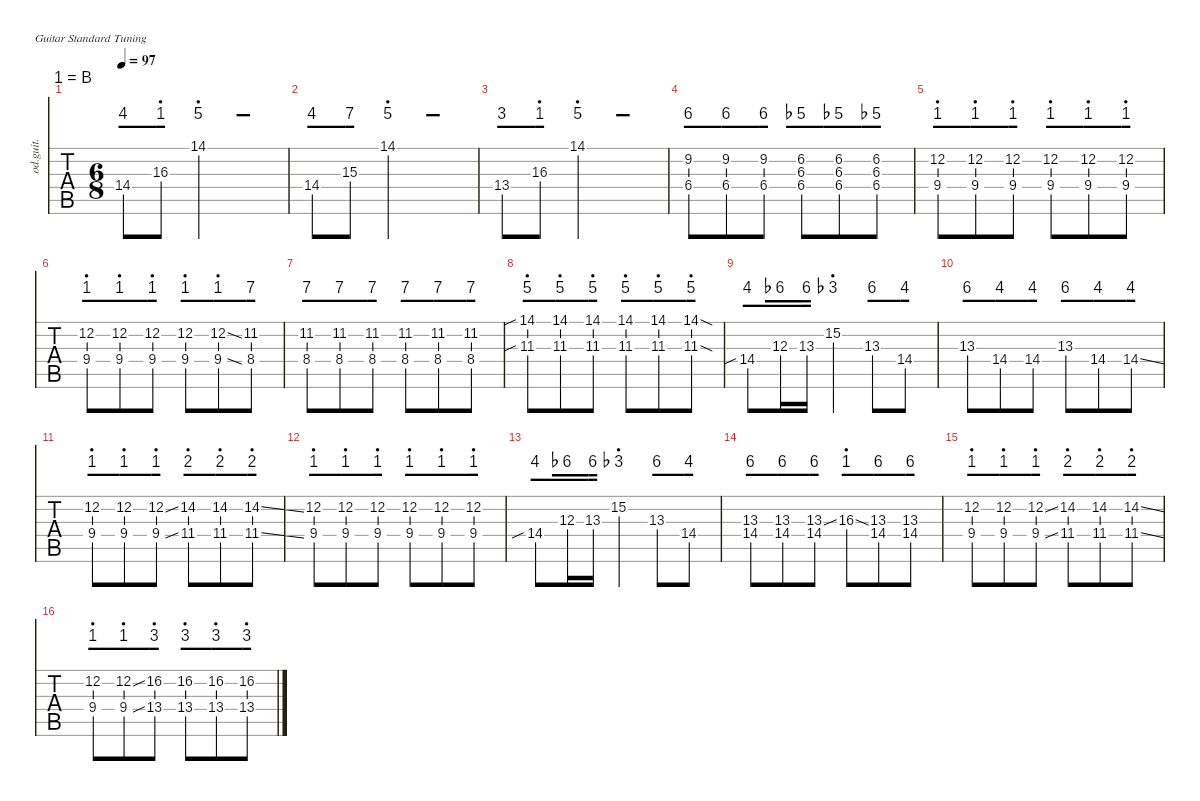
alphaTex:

\defaultSystemsLayout 4
\hideDynamics
\bracketExtendMode nobrackets
\chordDiagramsInScore
\track ("Overdriven Guitar" "od.guit.") {instrument overdrivenguitar}
\staff {tabs numbered}
\tuning (E4 B3 G3 D3 A2 E2)
\ts (6 8)
\tempo 97
\clef g2
\ks b
14.4{acc forcenatural}.8{dy mf} 16.3{acc forcenatural}.8 14.1{acc #}.2 |
14.4{acc forcenatural}.8 15.3{acc #}.8 14.1{acc #}.2 |
13.4{acc #}.8 16.3{acc forcenatural}.8 14.1{acc #}.2 |
(9.2{acc #} 6.4{acc #}).8 (9.2{acc #} 6.4{acc #}).8 (9.2{acc #} 6.4{acc #}).8 (6.2{acc forcenatural} 6.3{acc #} 6.4{acc #}).8 (6.2{acc forcenatural} 6.3{acc #} 6.4{acc #}).8 (6.2{acc forcenatural} 6.3{acc #} 6.4{acc #}).8 |
(12.2{acc forcenatural} 9.4{acc forcenatural}).8 (12.2{acc forcenatural} 9.4{acc forcenatural}).8 (12.2{acc forcenatural} 9.4{acc forcenatural}).8 (12.2{acc forcenatural} 9.4{acc forcenatural}).8 (12.2{acc forcenatural} 9.4{acc forcenatural}).8 (12.2{acc forcenatural} 9.4{acc forcenatural}).8 |
(12.2{acc forcenatural} 9.4{acc forcenatural}).8 (12.2{acc forcenatural} 9.4{acc forcenatural}).8 (12.2{acc forcenatural} 9.4{acc forcenatural}).8 (12.2{acc forcenatural} 9.4{acc forcenatural}).8 (12.2{ss acc forcenatural} 9.4{ss acc forcenatural}).8 (11.2{acc #} 8.4{acc #}).8 |
(11.2{acc #} 8.4{acc #}).8 (11.2{acc #} 8.4{acc #}).8 (11.2{acc #} 8.4{acc #}).8 (11.2{acc #} 8.4{acc #}).8 (11.2{acc #} 8.4{acc #}).8 (11.2{acc #} 8.4{acc #}).8 |
(14.1{sib acc #} 11.3{sib acc #}).8 (14.1{acc #} 11.3{acc #}).8 (14.1{acc #} 11.3{acc #}).8 (14.1{acc #} 11.3{acc #}).8 (14.1{acc #} 11.3{acc #}).8 (14.1{sod acc #} 11.3{sod acc #}).8 |
14.4{sib acc forcenatural}.8 12.3{acc forcenatural}.16 13.3{acc #}.16 15.2{acc forcenatural}.4 13.3{acc #}.8 14.4{acc forcenatural}.8 |
13.3{acc #}.8 14.4{acc forcenatural}.8 14.4{acc forcenatural}.8 13.3{acc #}.8 14.4{acc forcenatural}.8 14.4{ss acc forcenatural}.8 |
(12.2{acc forcenatural} 9.4{acc forcenatural}).8 (12.2{acc forcenatural} 9.4{acc forcenatural}).8 (12.2{ss acc forcenatural} 9.4{ss acc forcenatural}).8 (14.2{acc #} 11.4{acc #}).8 (14.2{acc #} 11.4{acc #}).8 (14.2{ss acc #} 11.4{ss acc #}).8 |
(12.2{acc forcenatural} 9.4{acc forcenatural}).8 (12.2{acc forcenatural} 9.4{acc forcenatural}).8 (12.2{acc forcenatural} 9.4{acc forcenatural}).8 (12.2{acc forcenatural} 9.4{acc forcenatural}).8 (12.2{acc forcenatural} 9.4{acc forcenatural}).8 (12.2{acc forcenatural} 9.4{acc forcenatural}).8 |
14.4{sib acc forcenatural}.8 12.3{acc forcenatural}.16 13.3{acc #}.16 15.2{acc forcenatural}.4 13.3{acc #}.8 14.4{acc forcenatural}.8 |
(13.3{acc #} 14.4{acc forcenatural}).8 (13.3{acc #} 14.4{acc forcenatural}).8 (13.3{ss acc #} 14.4{acc forcenatural}).8 16.3{ss acc forcenatural}.8 (13.3{acc #} 14.4{acc forcenatural}).8 (13.3{acc #} 14.4{acc forcenatural}).8 |
(12.2{acc forcenatural} 9.4{acc forcenatural}).8 (12.2{acc forcenatural} 9.4{acc forcenatural}).8 (12.2{ss acc forcenatural} 9.4{ss acc forcenatural}).8 (14.2{acc #} 11.4{acc #}).8 (14.2{acc #} 11.4{acc #}).8 (14.2{ss acc #} 11.4{ss acc #}).8 |
(12.2{acc forcenatural} 9.4{acc forcenatural}).8 (12.2{ss acc forcenatural} 9.4{ss acc forcenatural}).8 (16.2{acc #} 13.4{acc #}).8 (16.2{acc #} 13.4{acc #}).8 (16.2{acc #} 13.4{acc #}).8 (16.2{acc #} 13.4{acc #}).8
